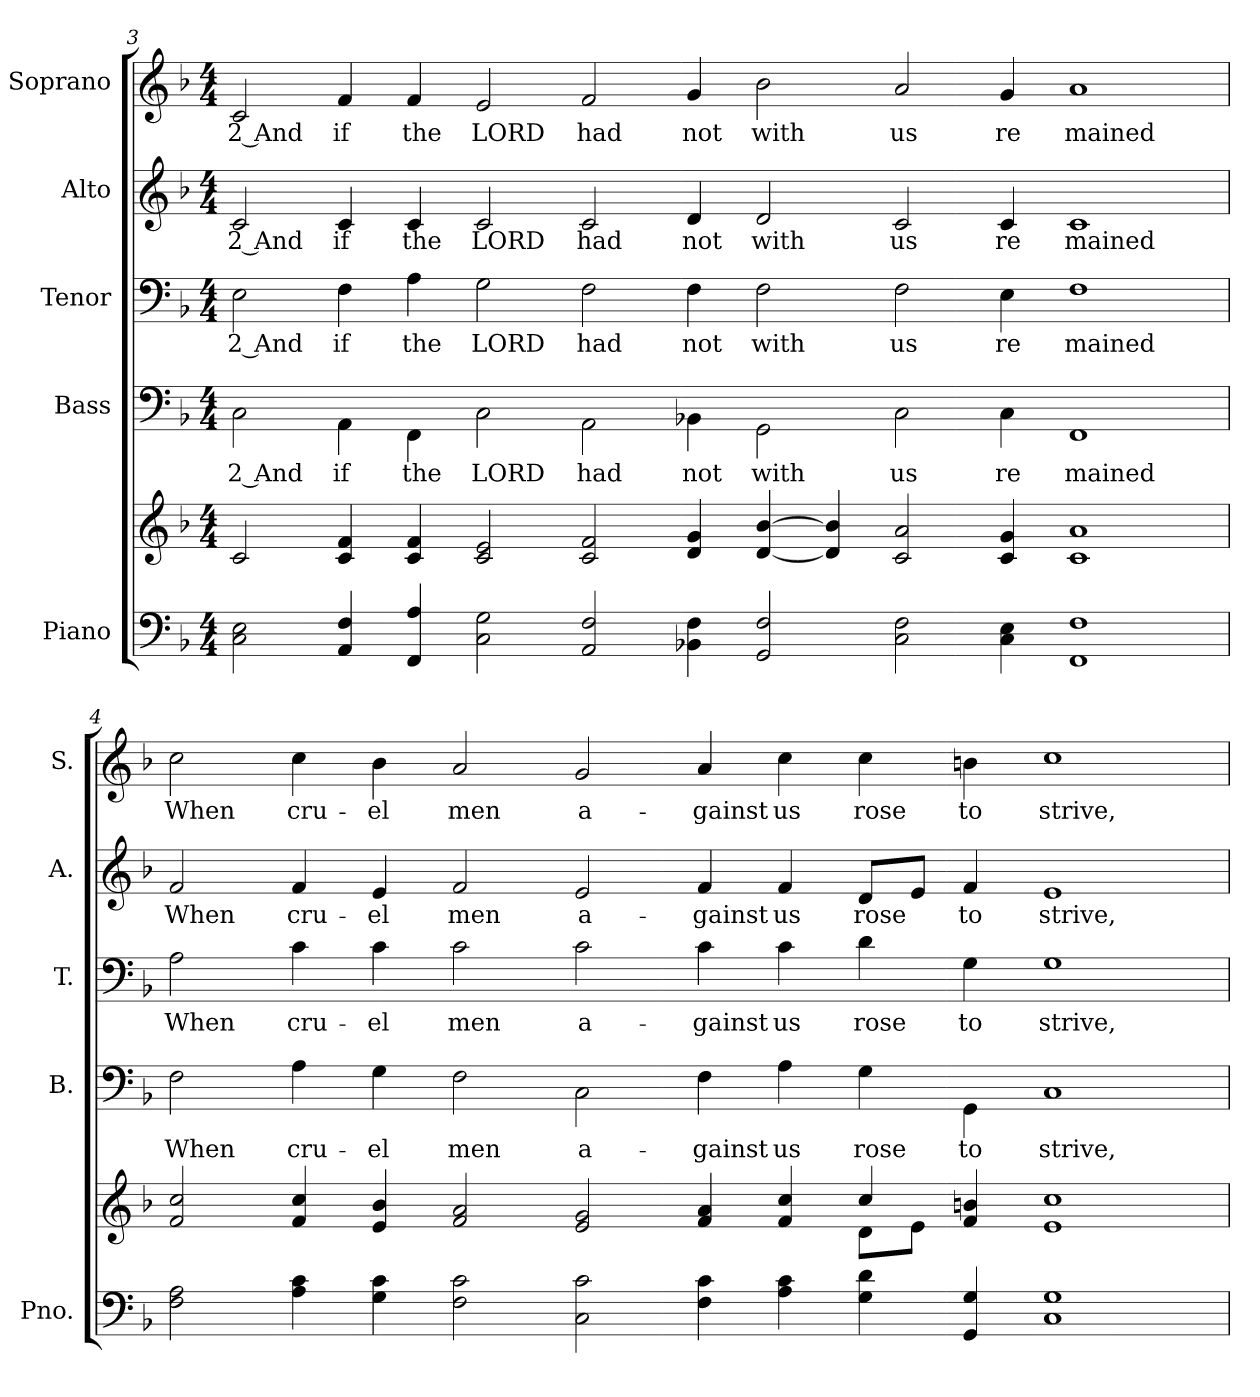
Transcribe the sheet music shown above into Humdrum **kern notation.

**kern	**kern	**kern	**text	**kern	**text	**kern	**text	**kern	**text
*part5	*part5	*part4	*part4	*part3	*part3	*part2	*part2	*part1	*part1
*staff6	*staff5	*staff4	*staff4	*staff3	*staff3	*staff2	*staff2	*staff1	*staff1
*I"Piano	*	*I"Bass	*	*I"Tenor	*	*I"Alto	*	*I"Soprano	*
*I'Pno.	*	*I'B.	*	*I'T.	*	*I'A.	*	*I'S.	*
!!LO:PB:g=z
*clefF4	*clefG2	*clefF4	*	*clefF4	*	*clefG2	*	*clefG2	*
*k[b-]	*k[b-]	*k[b-]	*	*k[b-]	*	*k[b-]	*	*k[b-]	*
*F:	*F:	*F:	*	*F:	*	*F:	*	*F:	*
*M4/4	*M4/4	*M4/4	*	*M4/4	*	*M4/4	*	*M4/4	*
=3	=3	=3	=3	=3	=3	=3	=3	=3	=3
!	!	!	!LO:LY:b:color=#000000	!	!	!	!	!	!
!	!	!	!	!	!LO:LY:b:color=#000000	!	!	!	!
!	!	!	!	!	!	!	!LO:LY:b:color=#000000	!	!
!	!	!	!	!	!	!	!	!	!LO:LY:b:color=#000000
2Ci\ 2Ei	2ci/	2Ci\	2 And	2Ei\	2 And	2ci/	2 And	2ci/	2 And
!	!	!	!LO:LY:b:color=#000000	!	!	!	!	!	!
!	!	!	!	!	!LO:LY:b:color=#000000	!	!	!	!
!	!	!	!	!	!	!	!LO:LY:b:color=#000000	!	!
!	!	!	!	!	!	!	!	!	!LO:LY:b:color=#000000
4AAi/ 4Fi	4ci/ 4fi	4AAi\	if	4Fi\	if	4ci/	if	4fi/	if
!	!	!	!LO:LY:b:color=#000000	!	!	!	!	!	!
!	!	!	!	!	!LO:LY:b:color=#000000	!	!	!	!
!	!	!	!	!	!	!	!LO:LY:b:color=#000000	!	!
!	!	!	!	!	!	!	!	!	!LO:LY:b:color=#000000
4FFi/ 4Ai	4ci/ 4fi	4FFi\	the	4Ai\	the	4ci/	the	4fi/	the
!	!	!	!LO:LY:b:color=#000000	!	!	!	!	!	!
!	!	!	!	!	!LO:LY:b:color=#000000	!	!	!	!
!	!	!	!	!	!	!	!LO:LY:b:color=#000000	!	!
!	!	!	!	!	!	!	!	!	!LO:LY:b:color=#000000
2Ci\ 2Gi	2ci/ 2ei	2Ci\	LORD	2Gi\	LORD	2ci/	LORD	2ei/	LORD
!	!	!	!LO:LY:b:color=#000000	!	!	!	!	!	!
!	!	!	!	!	!LO:LY:b:color=#000000	!	!	!	!
!	!	!	!	!	!	!	!LO:LY:b:color=#000000	!	!
!	!	!	!	!	!	!	!	!	!LO:LY:b:color=#000000
2AAi/ 2Fi	2ci/ 2fi	2AAi\	had	2Fi\	had	2ci/	had	2fi/	had
!	!	!	!LO:LY:b:color=#000000	!	!	!	!	!	!
!	!	!	!	!	!LO:LY:b:color=#000000	!	!	!	!
!	!	!	!	!	!	!	!LO:LY:b:color=#000000	!	!
!	!	!	!	!	!	!	!	!	!LO:LY:b:color=#000000
4BB-Xi\ 4Fi	4di/ 4gi	4BB-Xi\	not	4Fi\	not	4di/	not	4gi/	not
!	!	!	!LO:LY:b:color=#000000	!	!	!	!	!	!
!	!	!	!	!	!LO:LY:b:color=#000000	!	!	!	!
!	!	!	!	!	!	!	!LO:LY:b:color=#000000	!	!
!	!	!	!	!	!	!	!	!	!LO:LY:b:color=#000000
2GGi/ 2Fi	[<4di/ [>4b-i	2GGi\	with	2Fi\	with	2di/	with	2b-i\	with
.	4di/] 4b-i]	.	.	.	.	.	.	.	.
!	!	!	!LO:LY:b:color=#000000	!	!	!	!	!	!
!	!	!	!	!	!LO:LY:b:color=#000000	!	!	!	!
!	!	!	!	!	!	!	!LO:LY:b:color=#000000	!	!
!	!	!	!	!	!	!	!	!	!LO:LY:b:color=#000000
2Ci\ 2Fi	2ci/ 2ai	2Ci\	us	2Fi\	us	2ci/	us	2ai/	us
!	!	!	!LO:LY:b:color=#000000	!	!	!	!	!	!
!	!	!	!	!	!LO:LY:b:color=#000000	!	!	!	!
!	!	!	!	!	!	!	!LO:LY:b:color=#000000	!	!
!	!	!	!	!	!	!	!	!	!LO:LY:b:color=#000000
4Ci\ 4Ei	4ci/ 4gi	4Ci\	re	4Ei\	re	4ci/	re	4gi/	re
!	!	!	!LO:LY:b:color=#000000	!	!	!	!	!	!
!	!	!	!	!	!LO:LY:b:color=#000000	!	!	!	!
!	!	!	!	!	!	!	!LO:LY:b:color=#000000	!	!
!	!	!	!	!	!	!	!	!	!LO:LY:b:color=#000000
1FFi 1Fi	1ci 1ai	1FFi	mained	1Fi	mained	1ci	mained	1ai	mained
!!LO:PB:g=z
=4	=4	=4	=4	=4	=4	=4	=4	=4	=4
*	*^	*	*	*	*	*	*	*	*
!	!	!	!	!LO:LY:b:color=#000000	!	!	!	!	!	!
!	!	!	!	!	!	!LO:LY:b:color=#000000	!	!	!	!
!	!	!	!	!	!	!	!	!LO:LY:b:color=#000000	!	!
!	!	!	!	!	!	!	!	!	!	!LO:LY:b:color=#000000
2Fi\ 2Ai	2fi/ 2cci	1ryy	2Fi\	When	2Ai\	When	2fi/	When	2cci\	When
!	!	!	!	!LO:LY:b:color=#000000	!	!	!	!	!	!
!	!	!	!	!	!	!LO:LY:b:color=#000000	!	!	!	!
!	!	!	!	!	!	!	!	!LO:LY:b:color=#000000	!	!
!	!	!	!	!	!	!	!	!	!	!LO:LY:b:color=#000000
4Ai\ 4ci	4fi/ 4cci	.	4Ai\	cru-	4ci\	cru-	4fi/	cru-	4cci\	cru-
!	!	!	!	!LO:LY:b:color=#000000	!	!	!	!	!	!
!	!	!	!	!	!	!LO:LY:b:color=#000000	!	!	!	!
!	!	!	!	!	!	!	!	!LO:LY:b:color=#000000	!	!
!	!	!	!	!	!	!	!	!	!	!LO:LY:b:color=#000000
4Gi\ 4ci	4ei/ 4b-i	.	4Gi\	-el	4ci\	-el	4ei/	-el	4b-i\	-el
!	!	!	!	!LO:LY:b:color=#000000	!	!	!	!	!	!
!	!	!	!	!	!	!LO:LY:b:color=#000000	!	!	!	!
!	!	!	!	!	!	!	!	!LO:LY:b:color=#000000	!	!
!	!	!	!	!	!	!	!	!	!	!LO:LY:b:color=#000000
2Fi\ 2ci	2fi/ 2ai	1ryy	2Fi\	men	2ci\	men	2fi/	men	2ai/	men
!	!	!	!	!LO:LY:b:color=#000000	!	!	!	!	!	!
!	!	!	!	!	!	!LO:LY:b:color=#000000	!	!	!	!
!	!	!	!	!	!	!	!	!LO:LY:b:color=#000000	!	!
!	!	!	!	!	!	!	!	!	!	!LO:LY:b:color=#000000
2Ci\ 2ci	2ei/ 2gi	.	2Ci\	a-	2ci\	a-	2ei/	a-	2gi/	a-
!	!	!	!	!LO:LY:b:color=#000000	!	!	!	!	!	!
!	!	!	!	!	!	!LO:LY:b:color=#000000	!	!	!	!
!	!	!	!	!	!	!	!	!LO:LY:b:color=#000000	!	!
!	!	!	!	!	!	!	!	!	!	!LO:LY:b:color=#000000
4Fi\ 4ci	4fi/ 4ai	2ryy	4Fi\	-gainst	4ci\	-gainst	4fi/	-gainst	4ai/	-gainst
!	!	!	!	!LO:LY:b:color=#000000	!	!	!	!	!	!
!	!	!	!	!	!	!LO:LY:b:color=#000000	!	!	!	!
!	!	!	!	!	!	!	!	!LO:LY:b:color=#000000	!	!
!	!	!	!	!	!	!	!	!	!	!LO:LY:b:color=#000000
4Ai\ 4ci	4fi/ 4cci	.	4Ai\	us	4ci\	us	4fi/	us	4cci\	us
!	!	!	!	!LO:LY:b:color=#000000	!	!	!	!	!	!
!	!	!	!	!	!	!LO:LY:b:color=#000000	!	!	!	!
!	!	!	!	!	!	!	!	!LO:LY:b:color=#000000	!	!
!	!	!	!	!	!	!	!	!	!	!LO:LY:b:color=#000000
4Gi\ 4di	4cci/	8di\L	4Gi\	rose	4di\	rose	8di/L	rose	4cci\	rose
.	.	8ei\J	.	.	.	.	8ei/J	.	.	.
!	!	!	!	!LO:LY:b:color=#000000	!	!	!	!	!	!
!	!	!	!	!	!	!LO:LY:b:color=#000000	!	!	!	!
!	!	!	!	!	!	!	!	!LO:LY:b:color=#000000	!	!
!	!	!	!	!	!	!	!	!	!	!LO:LY:b:color=#000000
4GGi/ 4Gi	4fi/ 4bni	4ryy	4GGi\	to	4Gi\	to	4fi/	to	4bni\	to
!	!	!	!	!LO:LY:b:color=#000000	!	!	!	!	!	!
!	!	!	!	!	!	!LO:LY:b:color=#000000	!	!	!	!
!	!	!	!	!	!	!	!	!LO:LY:b:color=#000000	!	!
!	!	!	!	!	!	!	!	!	!	!LO:LY:b:color=#000000
1Ci 1Gi	1ei 1cci	1ryy	1Ci	strive,	1Gi	strive,	1ei	strive,	1cci	strive,
*	*v	*v	*	*	*	*	*	*	*	*
=	=	=	=	=	=	=	=	=	=
*-	*-	*-	*-	*-	*-	*-	*-	*-	*-
